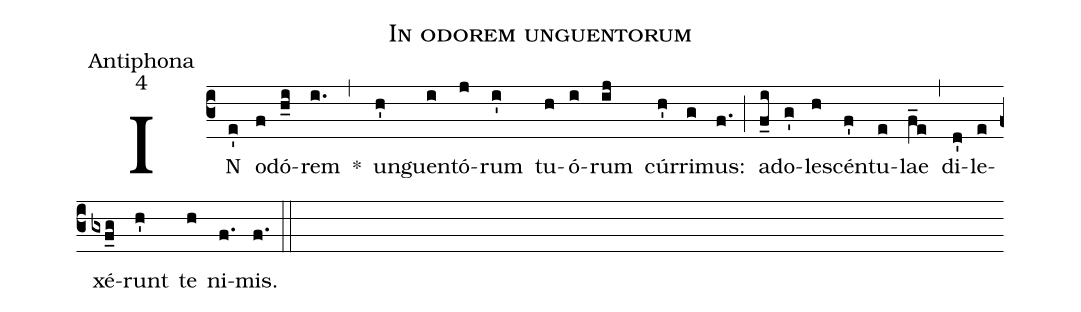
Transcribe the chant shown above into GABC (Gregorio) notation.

name:In odorem unguentorum;
office-part:Antiphona;
mode:4;
%%
(c3) IN(e') o(f)dó(h_i)rem(i.) *(,) un(h')guen(i)tó(j)rum(i') tu(h)ó(i)rum(ij) cúr(h')ri(g)mus:(f.) (;) ad(f_i)o(g')le(h)scén(f')tu(e)lae(f_e) (,) di(d')le(e)xé(gxf_g)runt(h') te(h) ni(f.)mis.(f.) (::)
